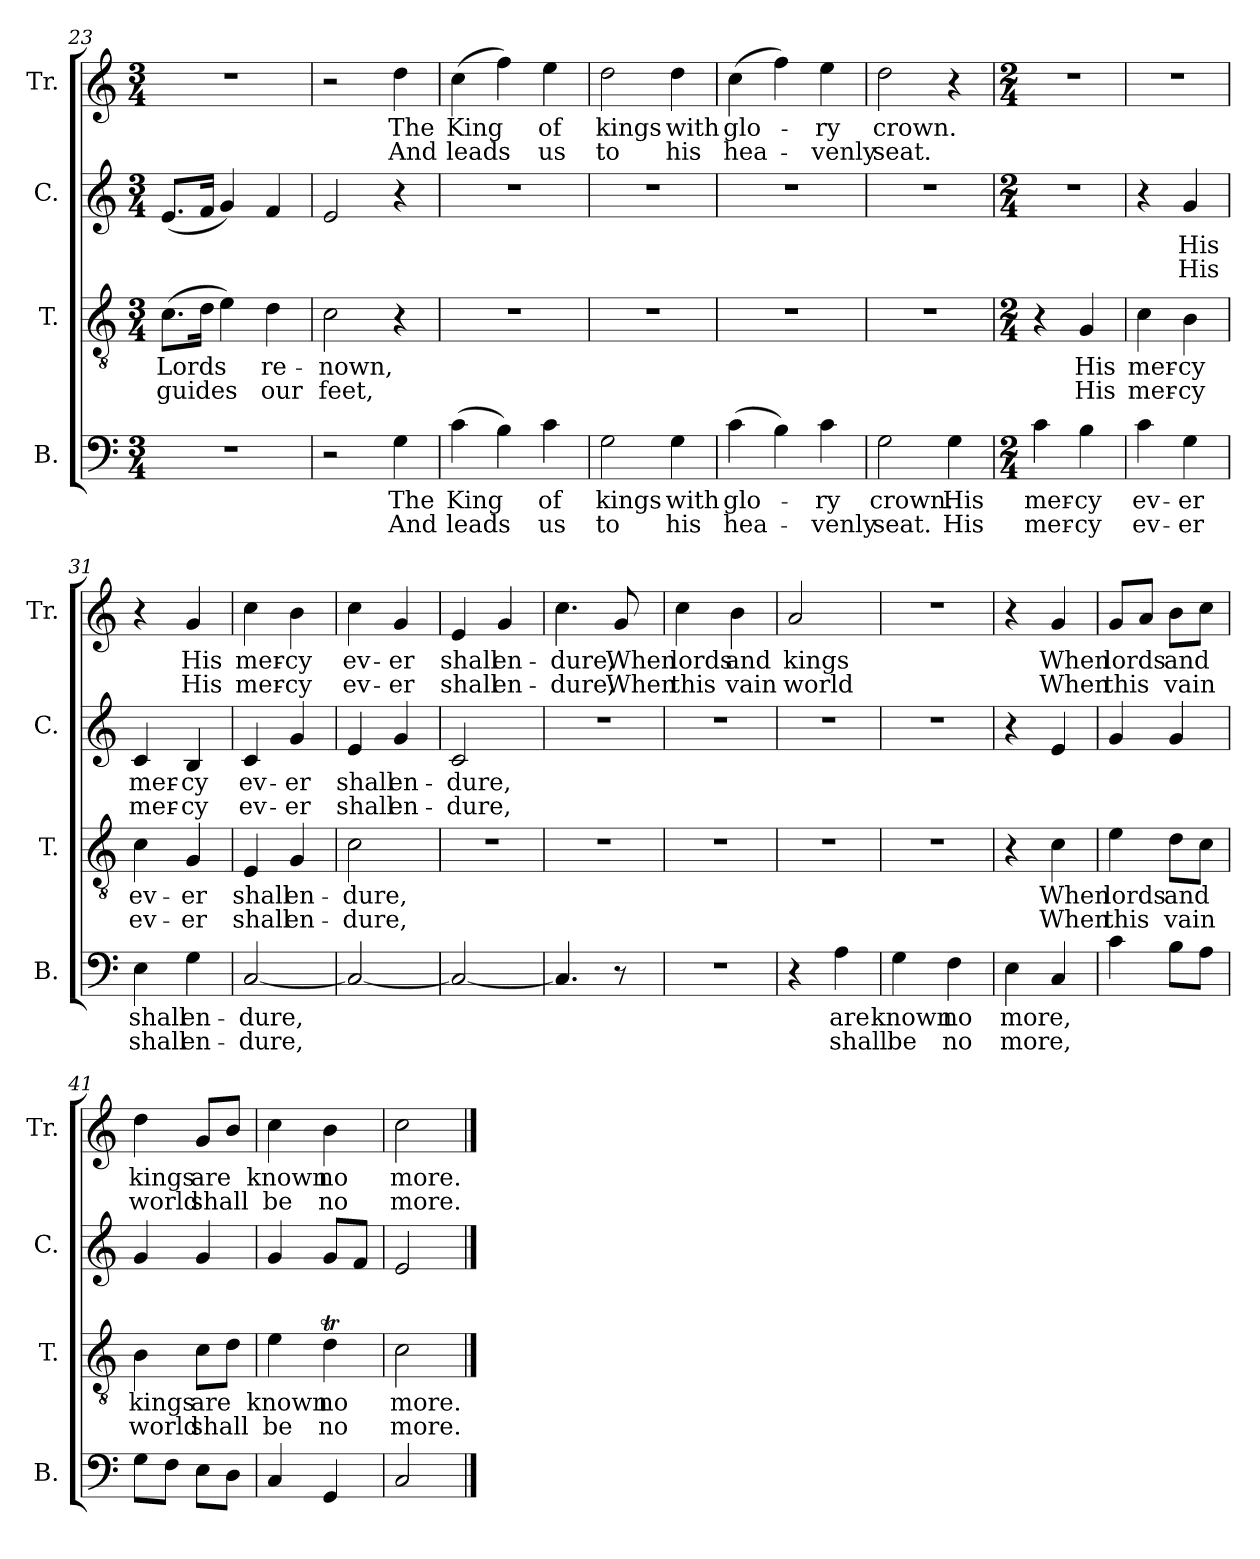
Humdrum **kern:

**kern	**text	**text	**kern	**text	**text	**kern	**text	**text	**kern	**text	**text
*part4	*part4	*part4	*part3	*part3	*part3	*part2	*part2	*part2	*part1	*part1	*part1
*staff4	*staff4	*staff4	*staff3	*staff3	*staff3	*staff2	*staff2	*staff2	*staff1	*staff1	*staff1
*I"B.	*	*	*I"T.	*	*	*I"C.	*	*	*I"Tr.	*	*
*I'B.	*	*	*I'T.	*	*	*I'C.	*	*	*I'Tr.	*	*
*clefF4	*	*	*clefGv2	*	*	*clefG2	*	*	*clefG2	*	*
*k[]	*	*	*k[]	*	*	*k[]	*	*	*k[]	*	*
*M3/4	*	*	*M3/4	*	*	*M3/4	*	*	*M3/4	*	*
=23	=23	=23	=23	=23	=23	=23	=23	=23	=23	=23	=23
!	!	!	!	!LO:LY:b	!LO:LY:b	!	!	!	!	!	!
2.r	.	.	(8.c\L	Lords	guides	(8.e/L	.	.	2.r	.	.
.	.	.	16d\Jk	.	.	16f/Jk	.	.	.	.	.
.	.	.	4e\)	.	.	4g/)	.	.	.	.	.
!	!	!	!	!LO:LY:b	!LO:LY:b	!	!	!	!	!	!
.	.	.	4d\	re-	our	4f/	.	.	.	.	.
=24	=24	=24	=24	=24	=24	=24	=24	=24	=24	=24	=24
!	!	!	!	!LO:LY:b	!LO:LY:b	!	!	!	!	!	!
2r	.	.	2c\	-nown,	feet,	2e/	.	.	2r	.	.
!	!LO:LY:b	!LO:LY:b	!	!	!	!	!	!	!	!LO:LY:b	!LO:LY:b
4G\	The	And	4r	.	.	4r	.	.	4dd\	The	And
=25	=25	=25	=25	=25	=25	=25	=25	=25	=25	=25	=25
!	!LO:LY:b	!LO:LY:b	!	!	!	!	!	!	!	!LO:LY:b	!LO:LY:b
(4c\	King	leads	2.r	.	.	2.r	.	.	(4cc\	King	leads
4B\)	.	.	.	.	.	.	.	.	4ff\)	.	.
!	!LO:LY:b	!LO:LY:b	!	!	!	!	!	!	!	!LO:LY:b	!LO:LY:b
4c\	of	us	.	.	.	.	.	.	4ee\	of	us
=26	=26	=26	=26	=26	=26	=26	=26	=26	=26	=26	=26
!	!LO:LY:b	!LO:LY:b	!	!	!	!	!	!	!	!LO:LY:b	!LO:LY:b
2G\	kings	to	2.r	.	.	2.r	.	.	2dd\	kings	to
!	!LO:LY:b	!LO:LY:b	!	!	!	!	!	!	!	!LO:LY:b	!LO:LY:b
4G\	with	his	.	.	.	.	.	.	4dd\	with	his
=27	=27	=27	=27	=27	=27	=27	=27	=27	=27	=27	=27
!	!LO:LY:b	!LO:LY:b	!	!	!	!	!	!	!	!LO:LY:b	!LO:LY:b
(4c\	glo-	hea-	2.r	.	.	2.r	.	.	(4cc\	glo-	hea-
4B\)	.	.	.	.	.	.	.	.	4ff\)	.	.
!	!LO:LY:b	!LO:LY:b	!	!	!	!	!	!	!	!LO:LY:b	!LO:LY:b
4c\	-ry	-venly	.	.	.	.	.	.	4ee\	-ry	-venly
=28	=28	=28	=28	=28	=28	=28	=28	=28	=28	=28	=28
!	!LO:LY:b	!LO:LY:b	!	!	!	!	!	!	!	!LO:LY:b	!LO:LY:b
2G\	crown.	seat.	2.r	.	.	2.r	.	.	2dd\	crown.	seat.
!	!LO:LY:b	!LO:LY:b	!	!	!	!	!	!	!	!	!
4G\	His	His	.	.	.	.	.	.	4r	.	.
=29	=29	=29	=29	=29	=29	=29	=29	=29	=29	=29	=29
*M2/4	*	*	*M2/4	*	*	*M2/4	*	*	*M2/4	*	*
!	!LO:LY:b	!LO:LY:b	!	!	!	!	!	!	!	!	!
4c\	mer-	mer-	4r	.	.	2r	.	.	2r	.	.
!	!LO:LY:b	!LO:LY:b	!	!LO:LY:b	!LO:LY:b	!	!	!	!	!	!
4B\	-cy	-cy	4G/	His	His	.	.	.	.	.	.
=30	=30	=30	=30	=30	=30	=30	=30	=30	=30	=30	=30
!	!LO:LY:b	!LO:LY:b	!	!LO:LY:b	!LO:LY:b	!	!	!	!	!	!
4c\	ev-	ev-	4c\	mer-	mer-	4r	.	.	2r	.	.
!	!LO:LY:b	!LO:LY:b	!	!LO:LY:b	!LO:LY:b	!	!LO:LY:b	!LO:LY:b	!	!	!
4G\	-er	-er	4B\	-cy	-cy	4g/	His	His	.	.	.
=31	=31	=31	=31	=31	=31	=31	=31	=31	=31	=31	=31
!	!LO:LY:b	!LO:LY:b	!	!LO:LY:b	!LO:LY:b	!	!LO:LY:b	!LO:LY:b	!	!	!
4E\	shall	shall	4c\	ev-	ev-	4c/	mer-	mer-	4r	.	.
!	!LO:LY:b	!LO:LY:b	!	!LO:LY:b	!LO:LY:b	!	!LO:LY:b	!LO:LY:b	!	!LO:LY:b	!LO:LY:b
4G\	en-	en-	4G/	-er	-er	4B/	-cy	-cy	4g/	His	His
=32	=32	=32	=32	=32	=32	=32	=32	=32	=32	=32	=32
!	!LO:LY:b	!LO:LY:b	!	!LO:LY:b	!LO:LY:b	!	!LO:LY:b	!LO:LY:b	!	!LO:LY:b	!LO:LY:b
[2C/	-dure,	-dure,	4E/	shall	shall	4c/	ev-	ev-	4cc\	mer-	mer-
!	!	!	!	!LO:LY:b	!LO:LY:b	!	!LO:LY:b	!LO:LY:b	!	!LO:LY:b	!LO:LY:b
.	.	.	4G/	en-	en-	4g/	-er	-er	4b\	-cy	-cy
=33	=33	=33	=33	=33	=33	=33	=33	=33	=33	=33	=33
!	!	!	!	!LO:LY:b	!LO:LY:b	!	!LO:LY:b	!LO:LY:b	!	!LO:LY:b	!LO:LY:b
2C/_	.	.	2c\	-dure,	-dure,	4e/	shall	shall	4cc\	ev-	ev-
!	!	!	!	!	!	!	!LO:LY:b	!LO:LY:b	!	!LO:LY:b	!LO:LY:b
.	.	.	.	.	.	4g/	en-	en-	4g/	-er	-er
=34	=34	=34	=34	=34	=34	=34	=34	=34	=34	=34	=34
!	!	!	!	!	!	!	!LO:LY:b	!LO:LY:b	!	!LO:LY:b	!LO:LY:b
2C/_	.	.	2r	.	.	2c/	-dure,	-dure,	4e/	shall	shall
!	!	!	!	!	!	!	!	!	!	!LO:LY:b	!LO:LY:b
.	.	.	.	.	.	.	.	.	4g/	en-	en-
=35	=35	=35	=35	=35	=35	=35	=35	=35	=35	=35	=35
!	!	!	!	!	!	!	!	!	!	!LO:LY:b	!LO:LY:b
4.C/]	.	.	2r	.	.	2r	.	.	4.cc\	-dure,	-dure,
!	!	!	!	!	!	!	!	!	!	!LO:LY:b	!LO:LY:b
8r	.	.	.	.	.	.	.	.	8g/	When	When
=36	=36	=36	=36	=36	=36	=36	=36	=36	=36	=36	=36
!	!	!	!	!	!	!	!	!	!	!LO:LY:b	!LO:LY:b
2r	.	.	2r	.	.	2r	.	.	4cc\	lords	this
!	!	!	!	!	!	!	!	!	!	!LO:LY:b	!LO:LY:b
.	.	.	.	.	.	.	.	.	4b\	and	vain
=37	=37	=37	=37	=37	=37	=37	=37	=37	=37	=37	=37
!	!	!	!	!	!	!	!	!	!	!LO:LY:b	!LO:LY:b
4r	.	.	2r	.	.	2r	.	.	2a/	kings	world
!	!LO:LY:b	!LO:LY:b	!	!	!	!	!	!	!	!	!
4A\	are	shall	.	.	.	.	.	.	.	.	.
=38	=38	=38	=38	=38	=38	=38	=38	=38	=38	=38	=38
!	!LO:LY:b	!LO:LY:b	!	!	!	!	!	!	!	!	!
4G\	known	be	2r	.	.	2r	.	.	2r	.	.
!	!LO:LY:b	!LO:LY:b	!	!	!	!	!	!	!	!	!
4F\	no	no	.	.	.	.	.	.	.	.	.
=39	=39	=39	=39	=39	=39	=39	=39	=39	=39	=39	=39
!	!LO:LY:b	!LO:LY:b	!	!	!	!	!	!	!	!	!
4E\	more,	more,	4r	.	.	4r	.	.	4r	.	.
!	!	!	!	!LO:LY:b	!LO:LY:b	!	!	!	!	!LO:LY:b	!LO:LY:b
4C/	.	.	4c\	When	When	4e/	.	.	4g/	When	When
=40	=40	=40	=40	=40	=40	=40	=40	=40	=40	=40	=40
!	!	!	!	!LO:LY:b	!LO:LY:b	!	!	!	!	!LO:LY:b	!LO:LY:b
4c\	.	.	4e\	lords	this	4g/	.	.	8g/L	lords	this
.	.	.	.	.	.	.	.	.	8a/J	.	.
!	!	!	!	!LO:LY:b	!LO:LY:b	!	!	!	!	!LO:LY:b	!LO:LY:b
8B\L	.	.	8d\L	and	vain	4g/	.	.	8b\L	and	vain
8A\J	.	.	8c\J	.	.	.	.	.	8cc\J	.	.
=41	=41	=41	=41	=41	=41	=41	=41	=41	=41	=41	=41
!	!	!	!	!LO:LY:b	!LO:LY:b	!	!	!	!	!LO:LY:b	!LO:LY:b
8G\L	.	.	4B\	kings	world	4g/	.	.	4dd\	kings	world
8F\J	.	.	.	.	.	.	.	.	.	.	.
!	!	!	!	!LO:LY:b	!LO:LY:b	!	!	!	!	!LO:LY:b	!LO:LY:b
8E\L	.	.	8c\L	are	shall	4g/	.	.	8g/L	are	shall
8D\J	.	.	8d\J	.	.	.	.	.	8b/J	.	.
=42	=42	=42	=42	=42	=42	=42	=42	=42	=42	=42	=42
!	!	!	!	!LO:LY:b	!LO:LY:b	!	!	!	!	!LO:LY:b	!LO:LY:b
4C/	.	.	4e\	known	be	4g/	.	.	4cc\	known	be
!	!	!	!	!LO:LY:b	!LO:LY:b	!	!	!	!	!LO:LY:b	!LO:LY:b
4GG/	.	.	4dT\	no	no	8g/L	.	.	4b\	no	no
.	.	.	.	.	.	8f/J	.	.	.	.	.
=43	=43	=43	=43	=43	=43	=43	=43	=43	=43	=43	=43
!	!	!	!	!LO:LY:b	!LO:LY:b	!	!	!	!	!LO:LY:b	!LO:LY:b
2C/	.	.	2c\	more.	more.	2e/	.	.	2cc\	more.	more.
==	==	==	==	==	==	==	==	==	==	==	==
*-	*-	*-	*-	*-	*-	*-	*-	*-	*-	*-	*-
